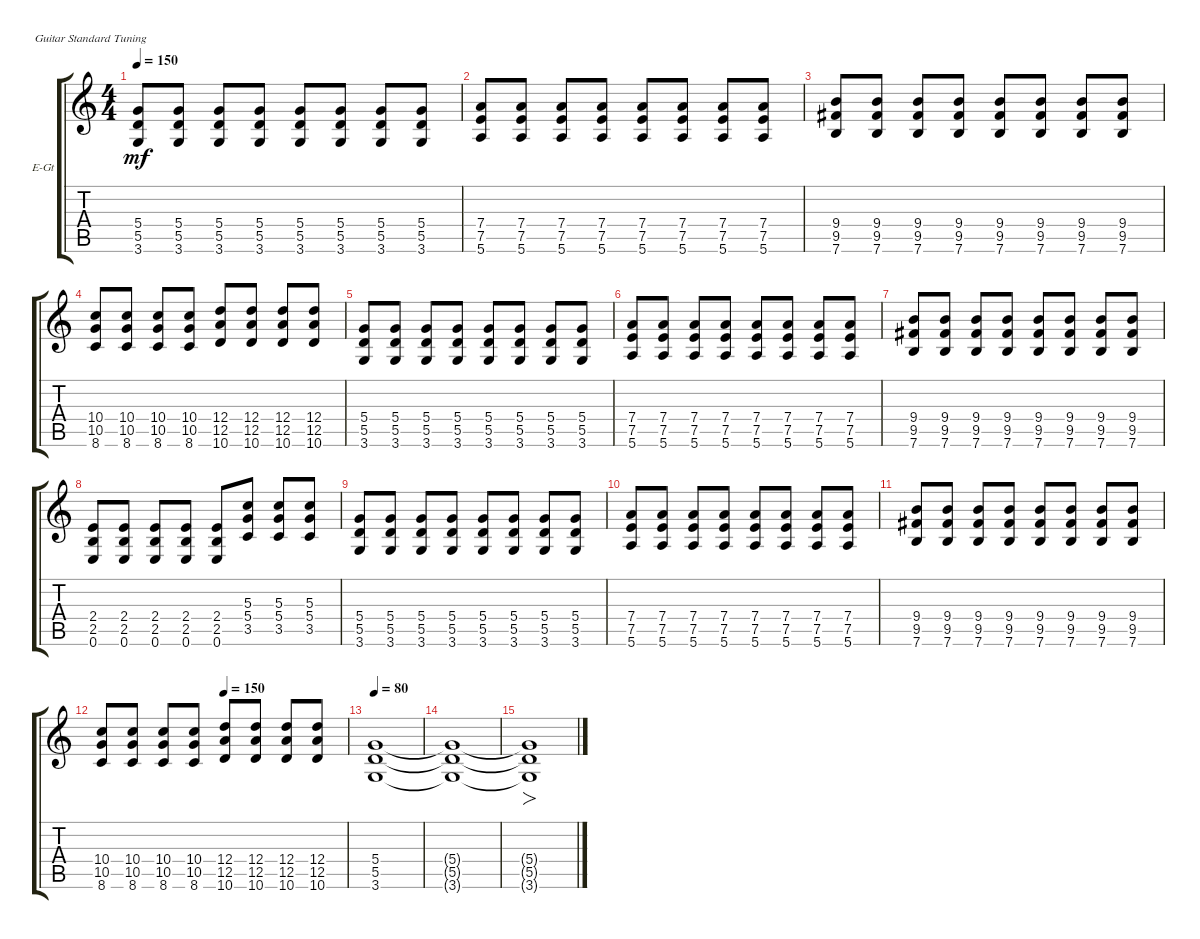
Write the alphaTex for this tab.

\bracketExtendMode groupsimilarinstruments
\firstSystemTrackNameOrientation horizontal
\otherSystemsTrackNameOrientation horizontal
\track ("Electric Guitar 1" "E-Gt") {instrument distortionguitar}
\staff {score tabs}
\tuning (E4 B3 G3 D3 A2 E2)
\ts (4 4)
\tempo 150
\clef g2
\ks c
(3.6 5.5 5.4).8{dy mf} (3.6 5.5 5.4).8 (3.6 5.5 5.4).8 (3.6 5.5 5.4).8 (3.6 5.5 5.4).8 (3.6 5.5 5.4).8 (3.6 5.5 5.4).8 (3.6 5.5 5.4).8 |
(5.6 7.5 7.4).8 (5.6 7.5 7.4).8 (5.6 7.5 7.4).8 (5.6 7.5 7.4).8 (5.6 7.5 7.4).8 (5.6 7.5 7.4).8 (5.6 7.5 7.4).8 (5.6 7.5 7.4).8 |
(7.6 9.5 9.4).8 (7.6 9.5 9.4).8 (7.6 9.5 9.4).8 (7.6 9.5 9.4).8 (7.6 9.5 9.4).8 (7.6 9.5 9.4).8 (7.6 9.5 9.4).8 (7.6 9.5 9.4).8 |
(8.6 10.5 10.4).8 (8.6 10.5 10.4).8 (8.6 10.5 10.4).8 (8.6 10.5 10.4).8 (10.6 12.5 12.4).8 (10.6 12.5 12.4).8 (10.6 12.5 12.4).8 (10.6 12.5 12.4).8 |
(3.6 5.5 5.4).8 (3.6 5.5 5.4).8 (3.6 5.5 5.4).8 (3.6 5.5 5.4).8 (3.6 5.5 5.4).8 (3.6 5.5 5.4).8 (3.6 5.5 5.4).8 (3.6 5.5 5.4).8 |
(5.6 7.5 7.4).8 (5.6 7.5 7.4).8 (5.6 7.5 7.4).8 (5.6 7.5 7.4).8 (5.6 7.5 7.4).8 (5.6 7.5 7.4).8 (5.6 7.5 7.4).8 (5.6 7.5 7.4).8 |
(7.6 9.5 9.4).8 (7.6 9.5 9.4).8 (7.6 9.5 9.4).8 (7.6 9.5 9.4).8 (7.6 9.5 9.4).8 (7.6 9.5 9.4).8 (7.6 9.5 9.4).8 (7.6 9.5 9.4).8 |
(0.6 2.5 2.4).8 (0.6 2.5 2.4).8 (0.6 2.5 2.4).8 (0.6 2.5 2.4).8 (2.5 2.4 0.6).8 (3.5 5.4 5.3).8 (3.5 5.4 5.3).8 (3.5 5.4 5.3).8 |
(3.6 5.5 5.4).8 (3.6 5.5 5.4).8 (3.6 5.5 5.4).8 (3.6 5.5 5.4).8 (3.6 5.5 5.4).8 (3.6 5.5 5.4).8 (3.6 5.5 5.4).8 (3.6 5.5 5.4).8 |
(5.6 7.5 7.4).8 (5.6 7.5 7.4).8 (5.6 7.5 7.4).8 (5.6 7.5 7.4).8 (5.6 7.5 7.4).8 (5.6 7.5 7.4).8 (5.6 7.5 7.4).8 (5.6 7.5 7.4).8 |
(7.6 9.5 9.4).8 (7.6 9.5 9.4).8 (7.6 9.5 9.4).8 (7.6 9.5 9.4).8 (7.6 9.5 9.4).8 (7.6 9.5 9.4).8 (7.6 9.5 9.4).8 (7.6 9.5 9.4).8 |
\tempo (150 0.5)
(8.6 10.5 10.4).8 (8.6 10.5 10.4).8 (8.6 10.5 10.4).8 (8.6 10.5 10.4).8 (10.6 12.5 12.4).8 (10.6 12.5 12.4).8 (10.6 12.5 12.4).8 (10.6 12.5 12.4).8 |
\tempo 80
(3.6 5.5 5.4).1 |
(5.4{t} 5.5{t} 3.6{t}).1 |
(3.6{t} 5.5{t} 5.4{t}).1{fo}
